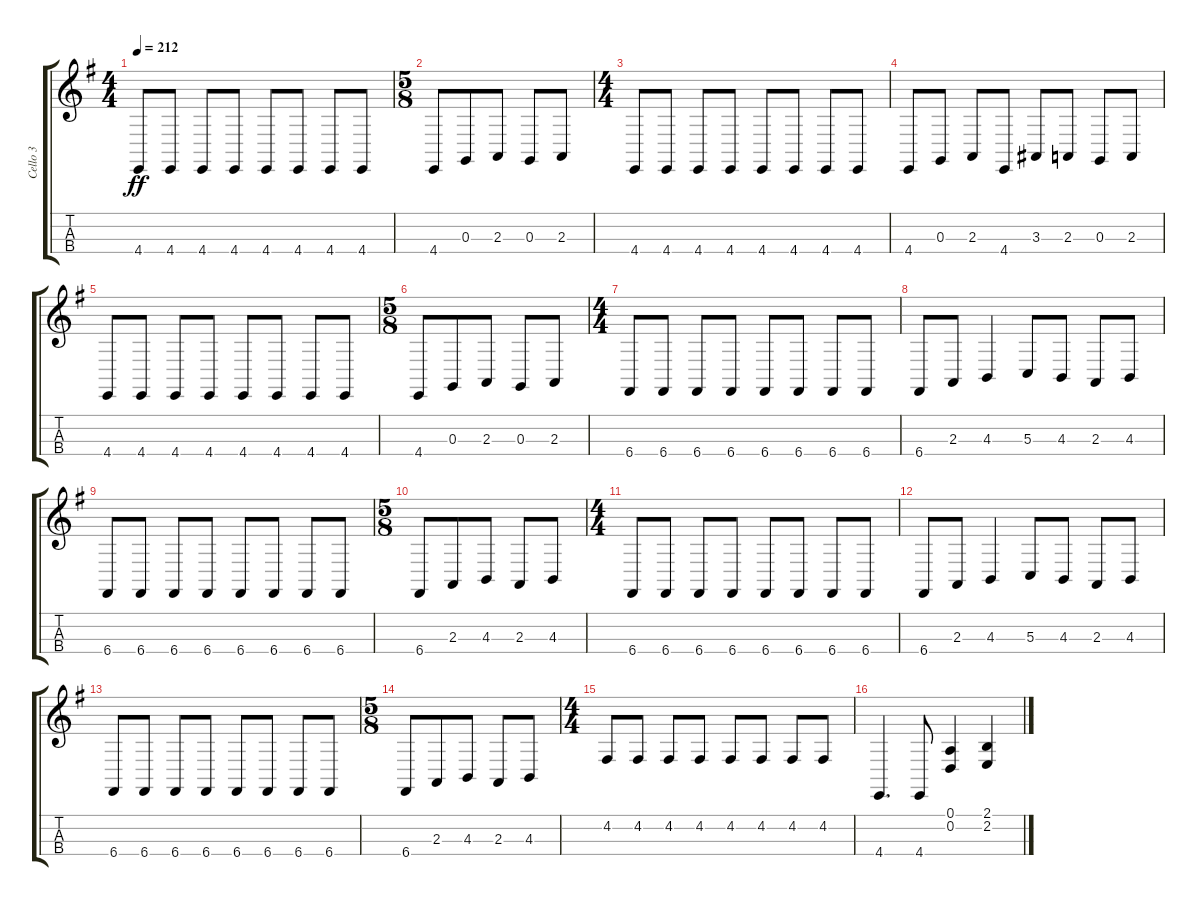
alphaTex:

\track ("Cello 3" "Cello 3") {instrument cello}
\staff {score tabs}
\tuning (A3 D3 G2 C2) {hide}
\ts (4 4)
\tempo 212
\clef g2
\ks g
4.4.8{dy ff} 4.4.8 4.4.8 4.4.8 4.4.8 4.4.8 4.4.8 4.4.8 |
\ts (5 8)
4.4.8 0.3.8 2.3.8 0.3.8 2.3.8 |
\ts (4 4)
4.4.8 4.4.8 4.4.8 4.4.8 4.4.8 4.4.8 4.4.8 4.4.8 |
4.4.8 0.3.8 2.3.8 4.4.8 3.3.8 2.3.8 0.3.8 2.3.8 |
4.4.8 4.4.8 4.4.8 4.4.8 4.4.8 4.4.8 4.4.8 4.4.8 |
\ts (5 8)
4.4.8 0.3.8 2.3.8 0.3.8 2.3.8 |
\ts (4 4)
6.4.8 6.4.8 6.4.8 6.4.8 6.4.8 6.4.8 6.4.8 6.4.8 |
6.4.8 2.3.8 4.3.4 5.3.8 4.3.8 2.3.8 4.3.8 |
6.4.8 6.4.8 6.4.8 6.4.8 6.4.8 6.4.8 6.4.8 6.4.8 |
\ts (5 8)
6.4.8 2.3.8 4.3.8 2.3.8 4.3.8 |
\ts (4 4)
6.4.8 6.4.8 6.4.8 6.4.8 6.4.8 6.4.8 6.4.8 6.4.8 |
6.4.8 2.3.8 4.3.4 5.3.8 4.3.8 2.3.8 4.3.8 |
6.4.8 6.4.8 6.4.8 6.4.8 6.4.8 6.4.8 6.4.8 6.4.8 |
\ts (5 8)
6.4.8 2.3.8 4.3.8 2.3.8 4.3.8 |
\ts (4 4)
4.2.8 4.2.8 4.2.8 4.2.8 4.2.8 4.2.8 4.2.8 4.2.8 |
4.4.4{d} 4.4.8 (0.1 0.2).4 (2.1 2.2).4
